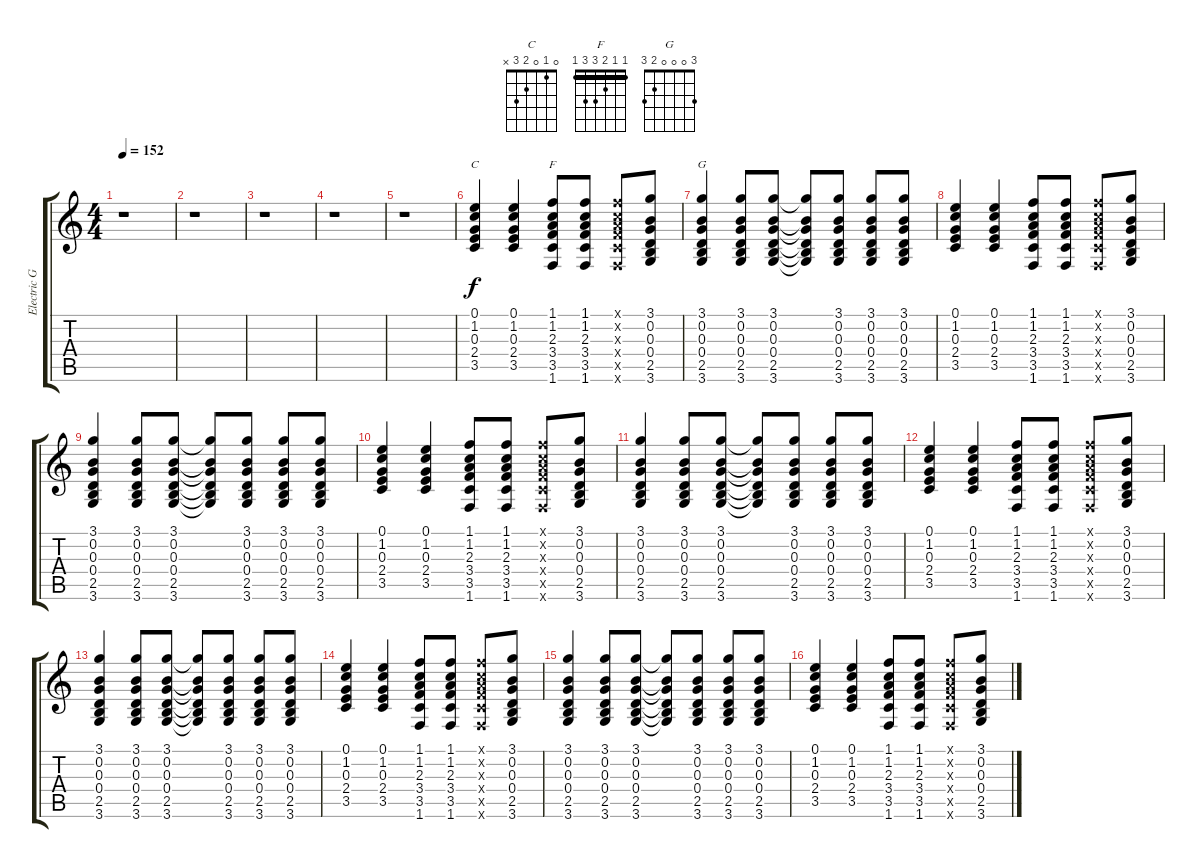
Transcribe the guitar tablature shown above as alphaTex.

\track ("Electric Guitar/Nylon at end" "Electric G") {instrument electricguitarjazz}
\staff {score tabs}
\tuning (E4 B3 G3 D3 A2 E2) {hide}
\chord ("C" 0 1 0 2 3 x)
\chord ("F" 1 1 2 3 3 1) {barre 1}
\chord ("G" 3 0 0 0 2 3)
\ts (4 4)
\tempo 152
\clef g2
\ks c
r.1{dy f instrument electricguitarjazz} |
r.1 |
r.1 |
r.1 |
r.1 |
(0.1 1.2 0.3 2.4 3.5).4{ch "C"} (0.1 1.2 0.3 2.4 3.5).4 (1.1 1.2 2.3 3.4 3.5 1.6).8{ch "F"} (1.1 1.2 2.3 3.4 3.5 1.6).8 (1.1{x} 1.2{x} 2.3{x} 3.4{x} 3.5{x} 1.6{x}).8 (3.1 0.2 0.3 0.4 2.5 3.6).8 |
(3.1 0.2 0.3 0.4 2.5 3.6).4{ch "G"} (3.1 0.2 0.3 0.4 2.5 3.6).8 (3.1 0.2 0.3 0.4 2.5 3.6).8 (3.1{t} 0.2{t} 0.3{t} 0.4{t} 2.5{t} 3.6{t}).8 (3.1 0.2 0.3 0.4 2.5 3.6).8 (3.1 0.2 0.3 0.4 2.5 3.6).8 (3.1 0.2 0.3 0.4 2.5 3.6).8 |
(0.1 1.2 0.3 2.4 3.5).4 (0.1 1.2 0.3 2.4 3.5).4 (1.1 1.2 2.3 3.4 3.5 1.6).8 (1.1 1.2 2.3 3.4 3.5 1.6).8 (1.1{x} 1.2{x} 2.3{x} 3.4{x} 3.5{x} 1.6{x}).8 (3.1 0.2 0.3 0.4 2.5 3.6).8 |
(3.1 0.2 0.3 0.4 2.5 3.6).4 (3.1 0.2 0.3 0.4 2.5 3.6).8 (3.1 0.2 0.3 0.4 2.5 3.6).8 (3.1{t} 0.2{t} 0.3{t} 0.4{t} 2.5{t} 3.6{t}).8 (3.1 0.2 0.3 0.4 2.5 3.6).8 (3.1 0.2 0.3 0.4 2.5 3.6).8 (3.1 0.2 0.3 0.4 2.5 3.6).8 |
(0.1 1.2 0.3 2.4 3.5).4 (0.1 1.2 0.3 2.4 3.5).4 (1.1 1.2 2.3 3.4 3.5 1.6).8 (1.1 1.2 2.3 3.4 3.5 1.6).8 (1.1{x} 1.2{x} 2.3{x} 3.4{x} 3.5{x} 1.6{x}).8 (3.1 0.2 0.3 0.4 2.5 3.6).8 |
(3.1 0.2 0.3 0.4 2.5 3.6).4 (3.1 0.2 0.3 0.4 2.5 3.6).8 (3.1 0.2 0.3 0.4 2.5 3.6).8 (3.1{t} 0.2{t} 0.3{t} 0.4{t} 2.5{t} 3.6{t}).8 (3.1 0.2 0.3 0.4 2.5 3.6).8 (3.1 0.2 0.3 0.4 2.5 3.6).8 (3.1 0.2 0.3 0.4 2.5 3.6).8 |
(0.1 1.2 0.3 2.4 3.5).4 (0.1 1.2 0.3 2.4 3.5).4 (1.1 1.2 2.3 3.4 3.5 1.6).8 (1.1 1.2 2.3 3.4 3.5 1.6).8 (1.1{x} 1.2{x} 2.3{x} 3.4{x} 3.5{x} 1.6{x}).8 (3.1 0.2 0.3 0.4 2.5 3.6).8 |
(3.1 0.2 0.3 0.4 2.5 3.6).4 (3.1 0.2 0.3 0.4 2.5 3.6).8 (3.1 0.2 0.3 0.4 2.5 3.6).8 (3.1{t} 0.2{t} 0.3{t} 0.4{t} 2.5{t} 3.6{t}).8 (3.1 0.2 0.3 0.4 2.5 3.6).8 (3.1 0.2 0.3 0.4 2.5 3.6).8 (3.1 0.2 0.3 0.4 2.5 3.6).8 |
(0.1 1.2 0.3 2.4 3.5).4 (0.1 1.2 0.3 2.4 3.5).4 (1.1 1.2 2.3 3.4 3.5 1.6).8 (1.1 1.2 2.3 3.4 3.5 1.6).8 (1.1{x} 1.2{x} 2.3{x} 3.4{x} 3.5{x} 1.6{x}).8 (3.1 0.2 0.3 0.4 2.5 3.6).8 |
(3.1 0.2 0.3 0.4 2.5 3.6).4 (3.1 0.2 0.3 0.4 2.5 3.6).8 (3.1 0.2 0.3 0.4 2.5 3.6).8 (3.1{t} 0.2{t} 0.3{t} 0.4{t} 2.5{t} 3.6{t}).8 (3.1 0.2 0.3 0.4 2.5 3.6).8 (3.1 0.2 0.3 0.4 2.5 3.6).8 (3.1 0.2 0.3 0.4 2.5 3.6).8 |
(0.1 1.2 0.3 2.4 3.5).4 (0.1 1.2 0.3 2.4 3.5).4 (1.1 1.2 2.3 3.4 3.5 1.6).8 (1.1 1.2 2.3 3.4 3.5 1.6).8 (1.1{x} 1.2{x} 2.3{x} 3.4{x} 3.5{x} 1.6{x}).8 (3.1 0.2 0.3 0.4 2.5 3.6).8
